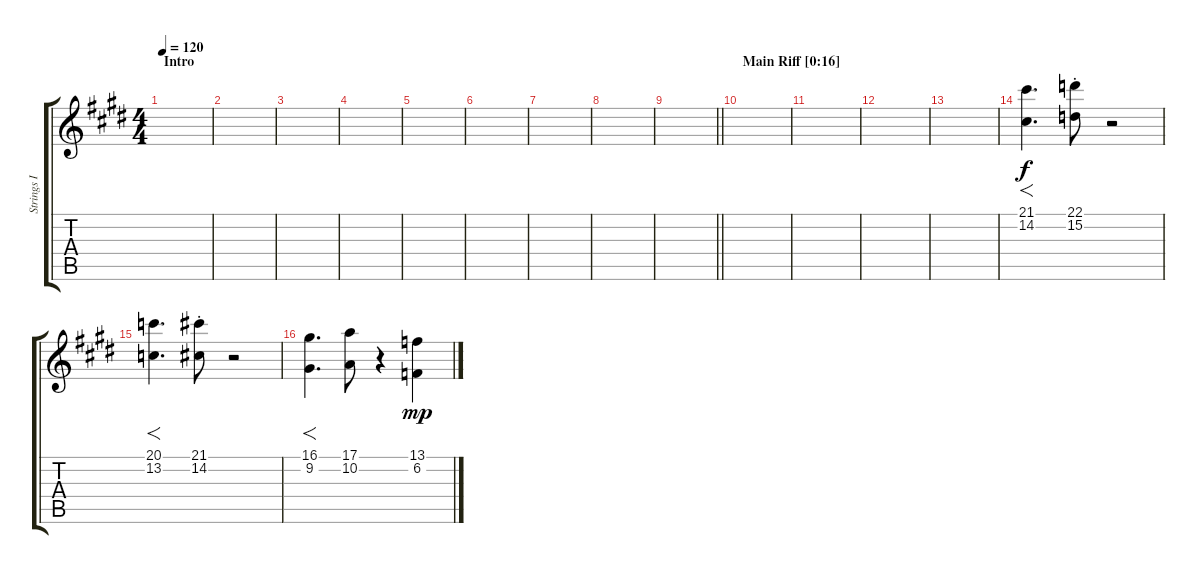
\track ("Strings I" "Strings I") {instrument stringensemble1}
\staff {score tabs}
\tuning (E4 B3 G3 D3 A2 E2) {hide}
\ts (4 4)
\section ("" "Intro")
\tempo 120
\clef g2
\ks c#minor
|
|
|
|
|
|
|
|
\barLineRight lightlight
|
\section ("" "Main Riff [0:16]")
|
|
|
|
(21.1 14.2).4{f d} (22.1{st} 15.2{st}).8 r.2 |
(20.1 13.2).4{f d} (21.1{st} 14.2{st}).8 r.2 |
(16.1 9.2).4{f d} (17.1 10.2).8 r.4 (13.1 6.2).4{dy mp}
